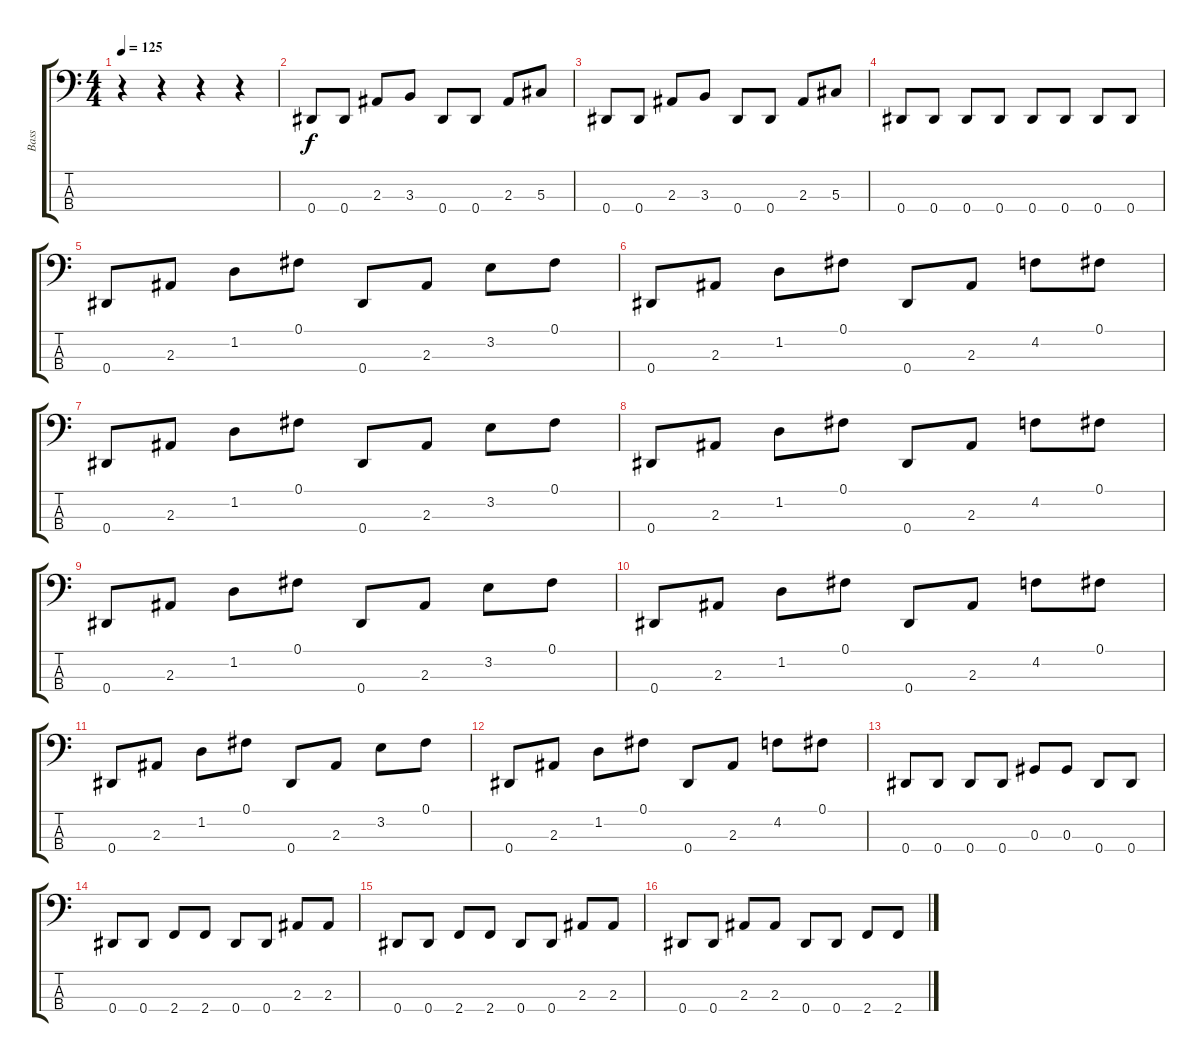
\track ("Bass" "Bass") {instrument electricbasspick}
\staff {score tabs}
\tuning (Gb2 Db2 Ab1 Eb1) {hide}
\ts (4 4)
\tempo 125
\clef f4
\ks c
r.4{dy f instrument electricbasspick} r.4 r.4 r.4 |
0.4.8 0.4.8 2.3.8 3.3.8 0.4.8 0.4.8 2.3.8 5.3.8 |
0.4.8 0.4.8 2.3.8 3.3.8 0.4.8 0.4.8 2.3.8 5.3.8 |
0.4.8 0.4.8 0.4.8 0.4.8 0.4.8 0.4.8 0.4.8 0.4.8 |
0.4.8 2.3.8 1.2.8 0.1.8 0.4.8 2.3.8 3.2.8 0.1.8 |
0.4.8 2.3.8 1.2.8 0.1.8 0.4.8 2.3.8 4.2.8 0.1.8 |
0.4.8 2.3.8 1.2.8 0.1.8 0.4.8 2.3.8 3.2.8 0.1.8 |
0.4.8 2.3.8 1.2.8 0.1.8 0.4.8 2.3.8 4.2.8 0.1.8 |
0.4.8 2.3.8 1.2.8 0.1.8 0.4.8 2.3.8 3.2.8 0.1.8 |
0.4.8 2.3.8 1.2.8 0.1.8 0.4.8 2.3.8 4.2.8 0.1.8 |
0.4.8 2.3.8 1.2.8 0.1.8 0.4.8 2.3.8 3.2.8 0.1.8 |
0.4.8 2.3.8 1.2.8 0.1.8 0.4.8 2.3.8 4.2.8 0.1.8 |
0.4.8 0.4.8 0.4.8 0.4.8 0.3.8 0.3.8 0.4.8 0.4.8 |
0.4.8 0.4.8 2.4.8 2.4.8 0.4.8 0.4.8 2.3.8 2.3.8 |
0.4.8 0.4.8 2.4.8 2.4.8 0.4.8 0.4.8 2.3.8 2.3.8 |
0.4.8 0.4.8 2.3.8 2.3.8 0.4.8 0.4.8 2.4.8 2.4.8
